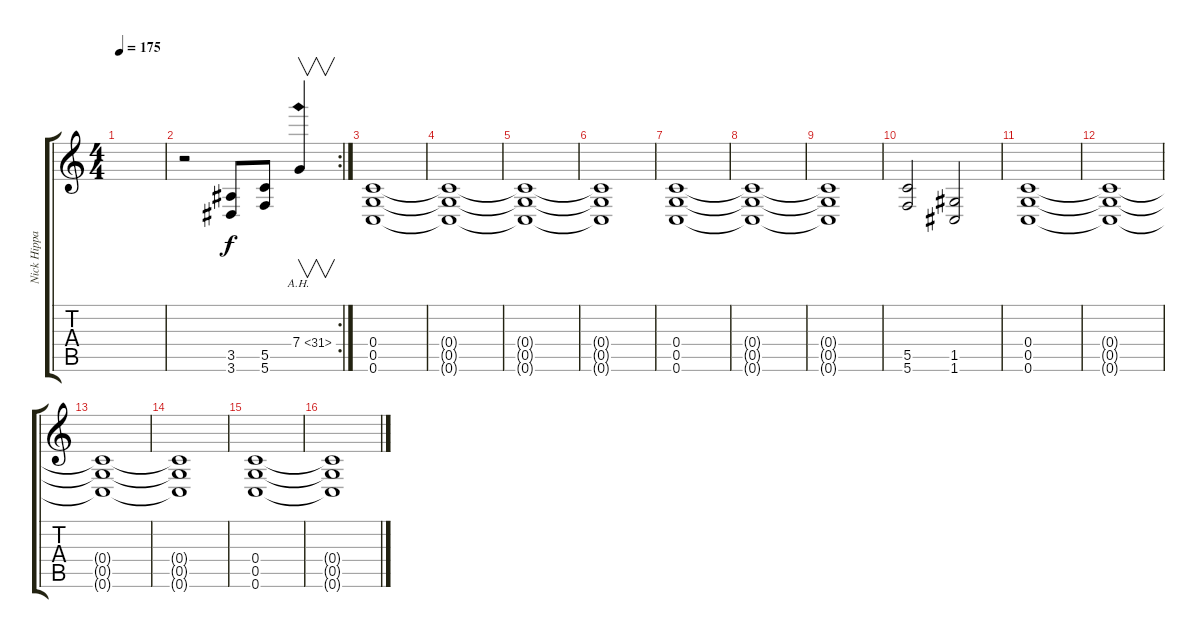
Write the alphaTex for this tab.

\track ("Nick Hippa" "Nick Hippa") {instrument distortionguitar}
\staff {score tabs}
\tuning (D4 A3 F3 C3 G2 C2) {hide}
\ts (4 4)
\tempo 175
\clef g2
\ks c
|
\rc 2
r.2 (3.5 3.6).8 (5.5 5.6).8 7.4{ah 24}.4{v} |
(0.4 0.5 0.6).1 |
(0.4{t} 0.5{t} 0.6{t}).1 |
(0.4{t} 0.5{t} 0.6{t}).1 |
(0.4{t} 0.5{t} 0.6{t}).1 |
(0.4 0.5 0.6).1 |
(0.4{t} 0.5{t} 0.6{t}).1 |
(0.4{t} 0.5{t} 0.6{t}).1 |
(5.5 5.6).2 (1.5 1.6).2 |
(0.4 0.5 0.6).1 |
(0.4{t} 0.5{t} 0.6{t}).1 |
(0.4{t} 0.5{t} 0.6{t}).1 |
(0.4{t} 0.5{t} 0.6{t}).1 |
(0.4 0.5 0.6).1 |
(0.4{t} 0.5{t} 0.6{t}).1
